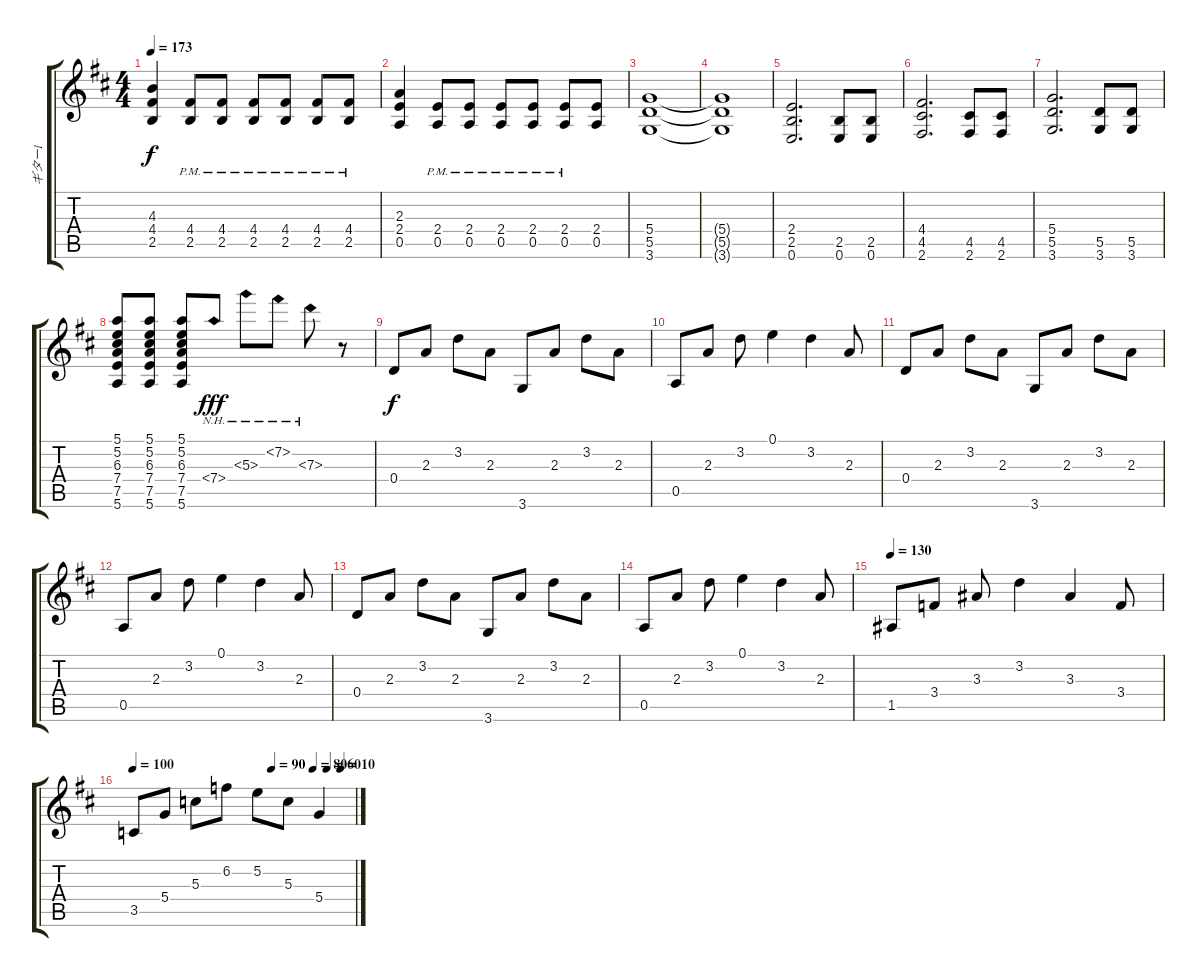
\track ("ギター1" "ギター1") {mute instrument distortionguitar}
\staff {score tabs}
\tuning (E4 B3 G3 D3 A2 E2) {hide}
\ts (4 4)
\tempo 173
\clef g2
\ks d
(4.3 4.4 2.5).4{dy f} (4.4{pm} 2.5{pm}).8 (4.4{pm} 2.5{pm}).8 (4.4{pm} 2.5{pm}).8 (4.4{pm} 2.5{pm}).8 (4.4{pm} 2.5{pm}).8 (4.4{pm} 2.5{pm}).8 |
(2.3 2.4 0.5).4 (2.4{pm} 0.5{pm}).8 (2.4{pm} 0.5{pm}).8 (2.4{pm} 0.5{pm}).8 (2.4{pm} 0.5{pm}).8 (2.4{pm} 0.5{pm}).8 (2.4 0.5).8 |
(5.4 5.5 3.6).1 |
(5.4{t} 5.5{t} 3.6{t}).1 |
(2.4 2.5 0.6).2{d} (2.5 0.6).8 (2.5 0.6).8 |
(4.4 4.5 2.6).2{d} (4.5 2.6).8 (4.5 2.6).8 |
(5.4 5.5 3.6).2{d} (5.5 3.6).8 (5.5 3.6).8 |
(5.1 5.2 6.3 7.4 7.5 5.6).8 (5.1 5.2 6.3 7.4 7.5 5.6).8 (5.1 5.2 6.3 7.4 7.5 5.6).8 7.4{nh}.8{dy fff} 5.3{nh}.8 7.2{nh}.8 7.3{nh}.8 r.8 |
0.4.8{dy f} 2.3.8 3.2.8 2.3.8 3.6.8 2.3.8 3.2.8 2.3.8 |
0.5.8 2.3.8 3.2.8 0.1.4 3.2.4 2.3.8 |
0.4.8 2.3.8 3.2.8 2.3.8 3.6.8 2.3.8 3.2.8 2.3.8 |
0.5.8 2.3.8 3.2.8 0.1.4 3.2.4 2.3.8 |
0.4.8 2.3.8 3.2.8 2.3.8 3.6.8 2.3.8 3.2.8 2.3.8 |
0.5.8 2.3.8 3.2.8 0.1.4 3.2.4 2.3.8 |
\tempo 130
1.5.8 3.4.8 3.3.8 3.2.4 3.3.4 3.4.8 |
\tempo 100
\tempo (90 0.625)
\tempo (80 0.8125)
\tempo (60 0.875)
\tempo (10 0.9375)
3.5.8 5.4.8 5.3.8 6.2.8 5.2.8 5.3.8 5.4.4
